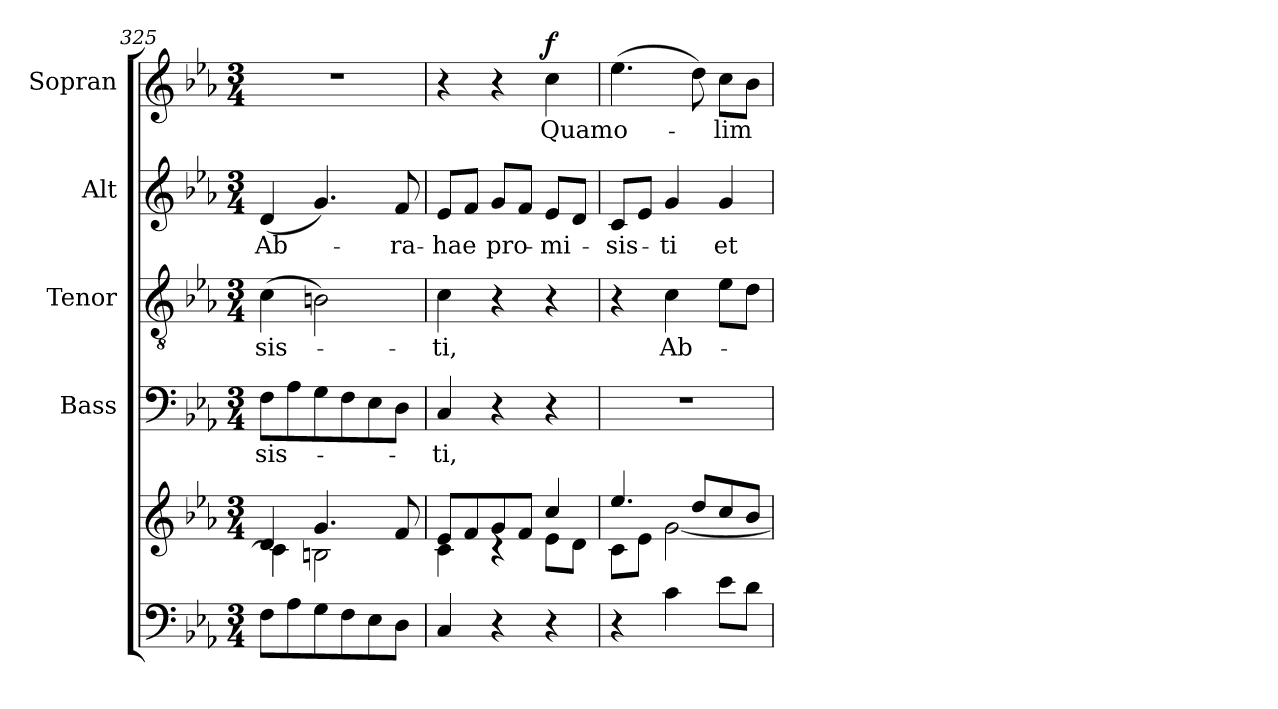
**kern	**kern	**kern	**text	**kern	**text	**kern	**text	**kern	**text	**dynam
*part5	*part5	*part4	*part4	*part3	*part3	*part2	*part2	*part1	*part1	*part1
*staff6	*staff5	*staff4	*staff4	*staff3	*staff3	*staff2	*staff2	*staff1	*staff1	*staff1
*	*	*I"Bass	*	*I"Tenor	*	*I"Alt	*	*I"Sopran	*	*
*	*	*I'B.	*	*I'T.	*	*I'A.	*	*I'S.	*	*
*clefF4	*clefG2	*clefF4	*	*clefGv2	*	*clefG2	*	*clefG2	*	*
*k[b-e-a-]	*k[b-e-a-]	*k[b-e-a-]	*	*k[b-e-a-]	*	*k[b-e-a-]	*	*k[b-e-a-]	*	*
*E-:	*E-:	*E-:	*	*E-:	*	*E-:	*	*E-:	*	*
*M3/4	*M3/4	*M3/4	*	*M3/4	*	*M3/4	*	*M3/4	*	*
=325	=325	=325	=325	=325	=325	=325	=325	=325	=325	=325
*	*^	*	*	*	*	*	*	*	*	*
!	!	!	!	!LO:LY:b	!	!LO:LY:b	!	!LO:LY:b	!	!	!
8F\L	4d/	4c\]	8F\L	-sis-	(>4c\	-sis-	(<4d/	Ab-	2.r	.	.
8A-\	.	.	8A-\	.	.	.	.	.	.	.	.
8G\	4.g/	2Bn\	8G\	.	2Bn\)	.	4.g/)	.	.	.	.
8F\	.	.	8F\	.	.	.	.	.	.	.	.
8E-\	.	.	8E-\	.	.	.	.	.	.	.	.
!	!	!	!	!	!	!	!	!LO:LY:b	!	!	!
8D\J	8f/	.	8D\J	.	.	.	8f/	-ra-	.	.	.
=326	=326	=326	=326	=326	=326	=326	=326	=326	=326	=326	=326
!	!	!	!	!LO:LY:b	!	!LO:LY:b	!	!LO:LY:b	!	!	!
4C/	8e-/L	4c\	4C/	-ti,	4c\	-ti,	8e-/L	-hae	4r	.	.
.	8f/	.	.	.	.	.	8f/J	.	.	.	.
!	!	!	!	!	!	!	!	!LO:LY:b	!	!	!
4r	8g/	4rB	4r	.	4r	.	8g/L	pro-	4r	.	.
.	8f/J	.	.	.	.	.	8f/J	.	.	.	.
!	!	!	!	!	!	!	!	!LO:LY:b	!	!LO:LY:b	!LO:DY:a
4r	4cc/	8e-\L	4r	.	4r	.	8e-/L	-mi-	4cc\	Quam	f
.	.	8d\J	.	.	.	.	8d/J	.	.	.	.
=327	=327	=327	=327	=327	=327	=327	=327	=327	=327	=327	=327
!	!	!	!	!	!	!	!	!LO:LY:b	!	!LO:LY:b	!
4r	4.ee-/	8c\L	2.r	.	4r	.	8c/L	-sis-	(>4.ee-\	o-	.
.	.	8e-\J	.	.	.	.	8e-/J	.	.	.	.
!	!	!	!	!	!	!LO:LY:b	!	!LO:LY:b	!	!	!
4c\	.	[<2g\	.	.	4c\	Ab-	4g/	-ti	.	.	.
.	8dd/L	.	.	.	.	.	.	.	8dd\)	.	.
!	!	!	!	!	!	!	!	!LO:LY:b	!	!LO:LY:b	!
8e-\L	8cc/	.	.	.	8e-\L	.	4g/	et	8cc\L	-lim	.
8d\J	8b-/J	.	.	.	8d\J	.	.	.	8b-\J	.	.
*	*v	*v	*	*	*	*	*	*	*	*	*
=	=	=	=	=	=	=	=	=	=	=
*-	*-	*-	*-	*-	*-	*-	*-	*-	*-	*-
